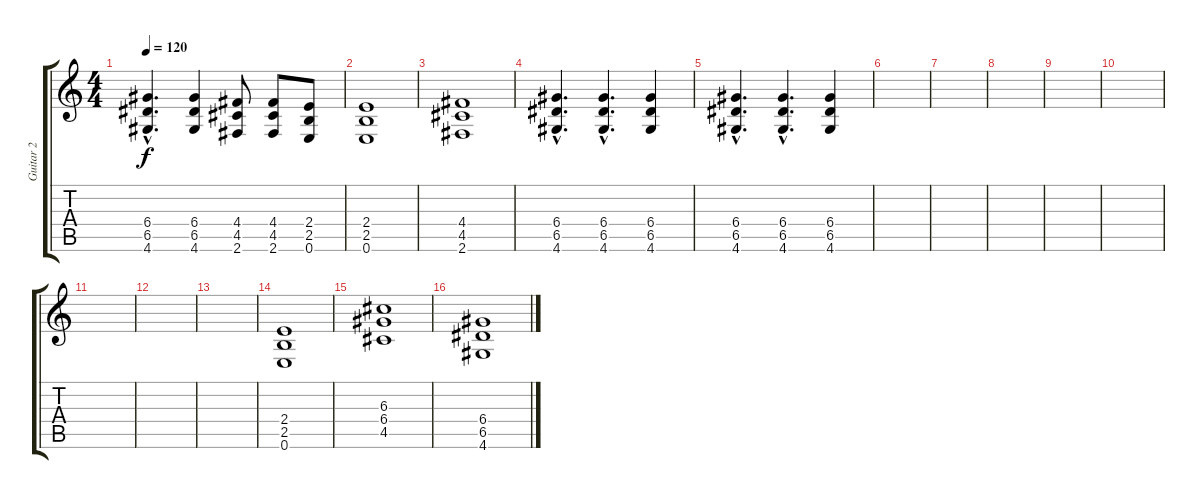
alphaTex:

\track ("Guitar 2" "Guitar 2") {instrument overdrivenguitar}
\staff {score tabs}
\tuning (E4 B3 G3 D3 A2 E2) {hide}
\ts (4 4)
\tempo 120
\clef g2
\ks c
(6.4{hac} 6.5{hac} 4.6{hac}).4{d dy f} (6.4 6.5 4.6).4 (4.4 4.5 2.6).8 (4.4 4.5 2.6).8 (2.4 2.5 0.6).8 |
(2.4 2.5 0.6).1 |
(4.4 4.5 2.6).1 |
(6.4{hac} 6.5{hac} 4.6{hac}).4{d} (6.4{hac} 6.5{hac} 4.6{hac}).4{d} (6.4 6.5 4.6).4 |
(6.4{hac} 6.5{hac} 4.6{hac}).4{d} (6.4{hac} 6.5{hac} 4.6{hac}).4{d} (6.4 6.5 4.6).4 |
|
|
|
|
|
|
|
|
(2.4 2.5 0.6).1 |
(6.3 6.4 4.5).1 |
(6.4 6.5 4.6).1
